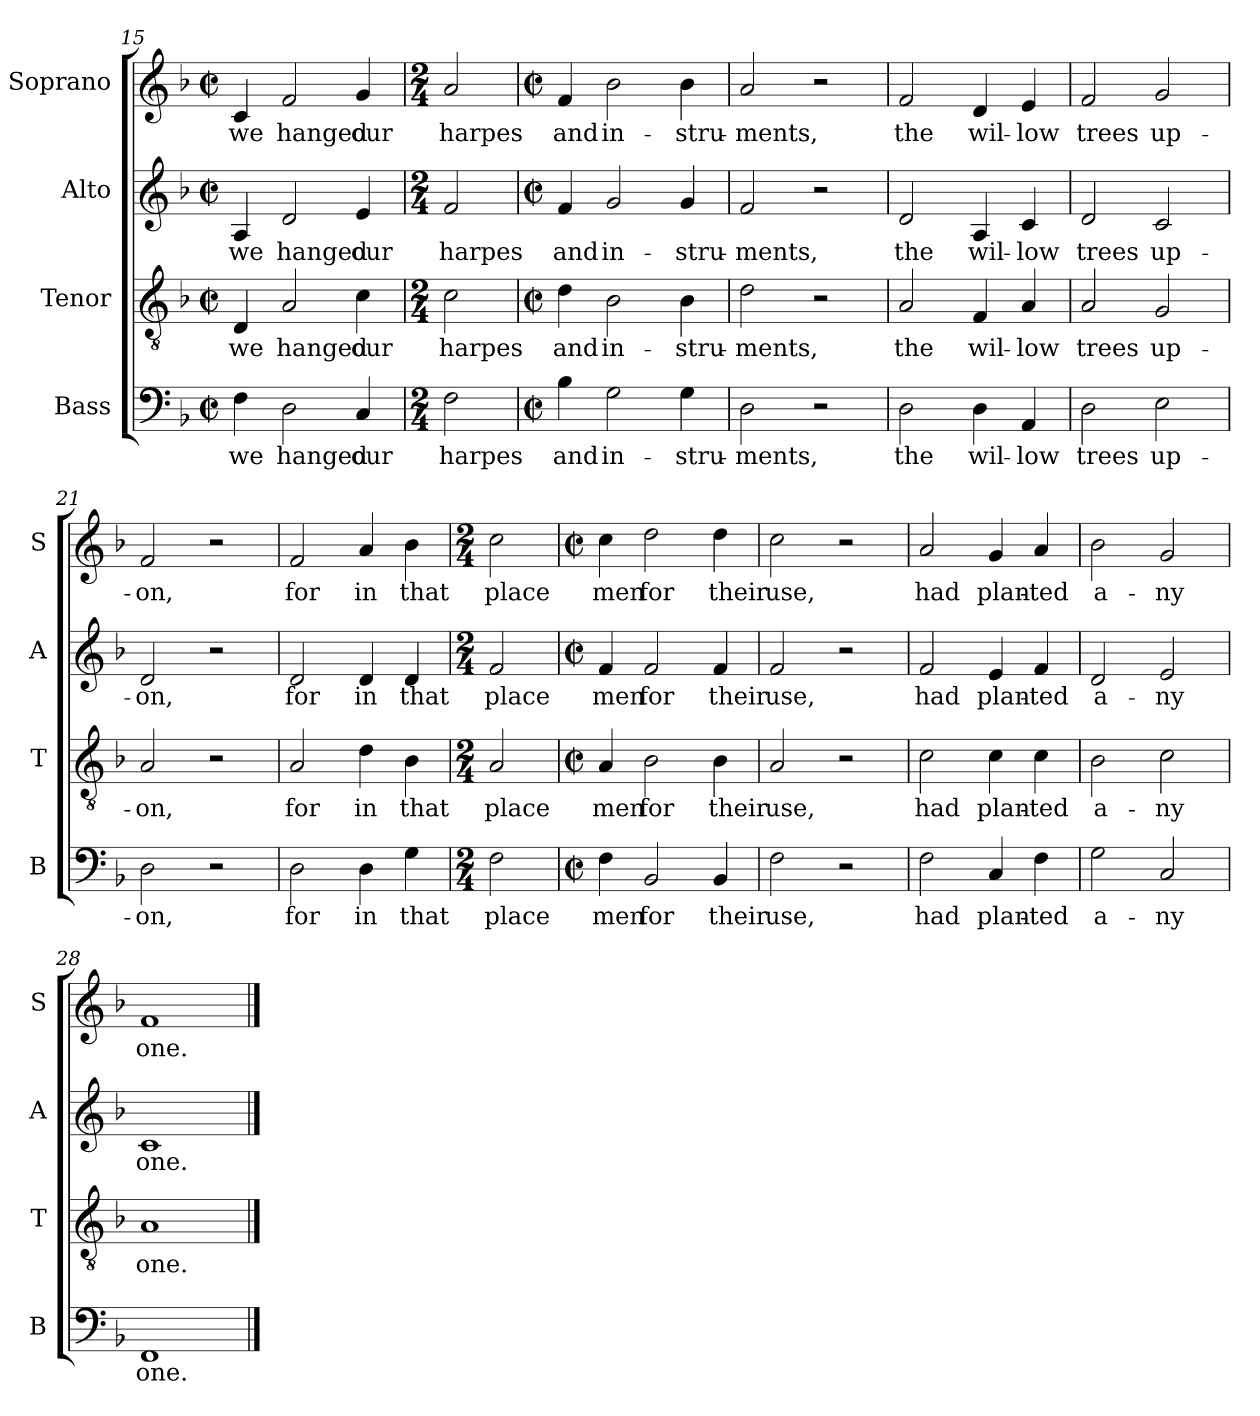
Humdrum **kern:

**kern	**text	**kern	**text	**kern	**text	**kern	**text
*part4	*part4	*part3	*part3	*part2	*part2	*part1	*part1
*staff4	*staff4	*staff3	*staff3	*staff2	*staff2	*staff1	*staff1
*I"Bass	*	*I"Tenor	*	*I"Alto	*	*I"Soprano	*
*I'B	*	*I'T	*	*I'A	*	*I'S	*
*clefF4	*	*clefGv2	*	*clefG2	*	*clefG2	*
*k[b-]	*	*k[b-]	*	*k[b-]	*	*k[b-]	*
*F:	*	*F:	*	*F:	*	*F:	*
*M2/2	*	*M2/2	*	*M2/2	*	*M2/2	*
*met(c|)	*	*met(c|)	*	*met(c|)	*	*met(c|)	*
=15	=15	=15	=15	=15	=15	=15	=15
4F\	we	4D/	we	4A/	we	4c/	we
2D\	hanged	2A/	hanged	2d/	hanged	2f/	hanged
4C/	our	4c\	our	4e/	our	4g/	our
=16	=16	=16	=16	=16	=16	=16	=16
*M2/4	*	*M2/4	*	*M2/4	*	*M2/4	*
2F\	harpes	2c\	harpes	2f/	harpes	2a/	harpes
=17	=17	=17	=17	=17	=17	=17	=17
*M2/2	*	*M2/2	*	*M2/2	*	*M2/2	*
*met(c|)	*	*met(c|)	*	*met(c|)	*	*met(c|)	*
4B-\	and	4d\	and	4f/	and	4f/	and
2G\	in-	2B-\	in-	2g/	in-	2b-\	in-
4G\	-stru-	4B-\	-stru-	4g/	-stru-	4b-\	-stru-
!!LO:PB:g=z
=18	=18	=18	=18	=18	=18	=18	=18
2D\	-ments,	2d\	-ments,	2f/	-ments,	2a/	-ments,
2r	.	2r	.	2r	.	2r	.
=19	=19	=19	=19	=19	=19	=19	=19
2D\	the	2A/	the	2d/	the	2f/	the
4D\	wil-	4F/	wil-	4A/	wil-	4d/	wil-
4AA/	-low	4A/	-low	4c/	-low	4e/	-low
=20	=20	=20	=20	=20	=20	=20	=20
2D\	trees	2A/	trees	2d/	trees	2f/	trees
2E\	up-	2G/	up-	2c/	up-	2g/	up-
=21	=21	=21	=21	=21	=21	=21	=21
2D\	-on,	2A/	-on,	2d/	-on,	2f/	-on,
2r	.	2r	.	2r	.	2r	.
=22	=22	=22	=22	=22	=22	=22	=22
2D\	for	2A/	for	2d/	for	2f/	for
4D\	in	4d\	in	4d/	in	4a/	in
4G\	that	4B-\	that	4d/	that	4b-\	that
=23	=23	=23	=23	=23	=23	=23	=23
*M2/4	*	*M2/4	*	*M2/4	*	*M2/4	*
2F\	place	2A/	place	2f/	place	2cc\	place
!!LO:LB:g=z
=24	=24	=24	=24	=24	=24	=24	=24
*M2/2	*	*M2/2	*	*M2/2	*	*M2/2	*
*met(c|)	*	*met(c|)	*	*met(c|)	*	*met(c|)	*
4F\	men	4A/	men	4f/	men	4cc\	men
2BB-/	for	2B-\	for	2f/	for	2dd\	for
4BB-/	their	4B-\	their	4f/	their	4dd\	their
=25	=25	=25	=25	=25	=25	=25	=25
2F\	use,	2A/	use,	2f/	use,	2cc\	use,
2r	.	2r	.	2r	.	2r	.
=26	=26	=26	=26	=26	=26	=26	=26
2F\	had	2c\	had	2f/	had	2a/	had
4C/	plan-	4c\	plan-	4e/	plan-	4g/	plan-
4F\	-ted	4c\	-ted	4f/	-ted	4a/	-ted
=27	=27	=27	=27	=27	=27	=27	=27
2G\	a-	2B-\	a-	2d/	a-	2b-\	a-
2C/	-ny	2c\	-ny	2e/	-ny	2g/	-ny
=28	=28	=28	=28	=28	=28	=28	=28
1FF	one.	1A	one.	1c	one.	1f	one.
==	==	==	==	==	==	==	==
*-	*-	*-	*-	*-	*-	*-	*-
